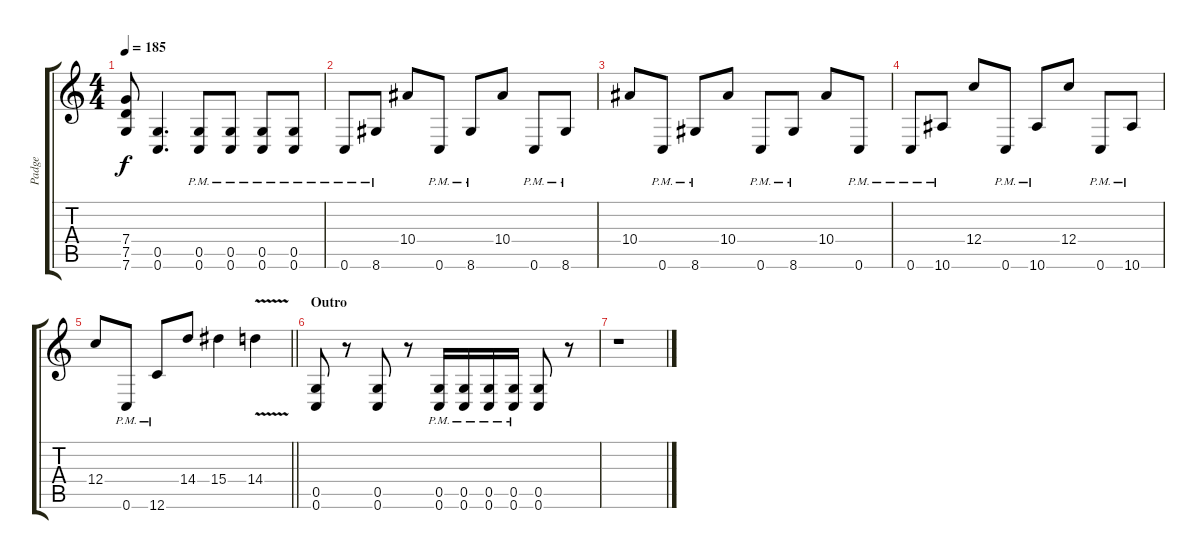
\track ("Padge" "Padge") {solo instrument distortionguitar}
\staff {score tabs}
\tuning (D4 A3 F3 C3 G2 C2) {hide}
\ts (4 4)
\tempo 185
\clef g2
\ks c
(7.4{t} 7.5{t} 7.6{t}).8{dy f} (0.5 0.6).4{d} (0.5{pm} 0.6{pm}).8 (0.5{pm} 0.6{pm}).8 (0.5{pm} 0.6{pm}).8 (0.5{pm} 0.6{pm}).8 |
0.6{pm}.8 8.6{pm}.8 10.4.8 0.6{pm}.8 8.6{pm}.8 10.4.8 0.6{pm}.8 8.6{pm}.8 |
10.4.8 0.6{pm}.8 8.6{pm}.8 10.4.8 0.6{pm}.8 8.6{pm}.8 10.4.8 0.6{pm}.8 |
0.6{pm}.8 10.6{pm}.8 12.4.8 0.6{pm}.8 10.6{pm}.8 12.4.8 0.6{pm}.8 10.6{pm}.8 |
\barLineRight lightlight
12.4.8 0.6{pm}.8 12.6{pm}.8 14.4.8 15.4.4 14.4{v}.4 |
\section ("" "Outro")
(0.5 0.6).8 r.8 (0.5 0.6).8 r.8 (0.5{pm} 0.6{pm}).16 (0.5{pm} 0.6{pm}).16 (0.5{pm} 0.6{pm}).16 (0.5{pm} 0.6{pm}).16 (0.5 0.6).8 r.8 |
r.1
